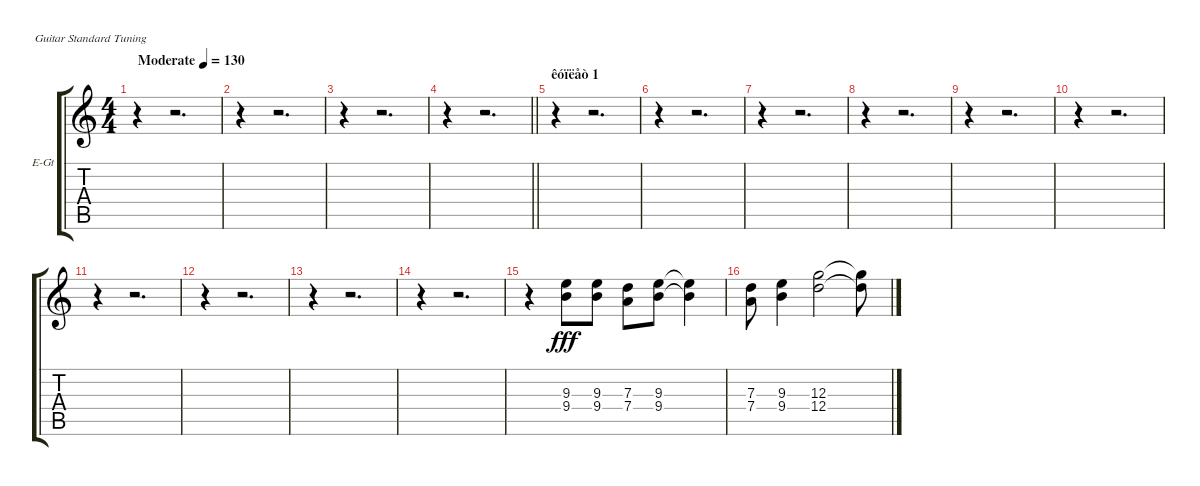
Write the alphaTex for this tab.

\bracketExtendMode groupsimilarinstruments
\firstSystemTrackNameOrientation horizontal
\otherSystemsTrackNameOrientation horizontal
\track ("Äîðîæêà 2" "E-Gt") {instrument overdrivenguitar}
\staff {score tabs}
\tuning (E4 B3 G3 D3 A2 E2)
\ts (4 4)
\beaming (8 2 2 2 2)
\tempo (130 "Moderate")
\clef g2
\ks c
r.4{dy fff instrument overdrivenguitar} r.2{d} |
r.4 r.2{d} |
r.4 r.2{d} |
\barLineRight lightlight
r.4 r.2{d} |
\section ("" "êóïëåò 1")
r.4 r.2{d} |
r.4 r.2{d} |
r.4 r.2{d} |
r.4 r.2{d} |
r.4 r.2{d} |
r.4 r.2{d} |
r.4 r.2{d} |
r.4 r.2{d} |
r.4 r.2{d} |
r.4 r.2{d} |
r.4 (9.3 9.4).8 (9.3 9.4).8 (7.3 7.4).8 (9.3 9.4).8 (9.3{t} 9.4{t}).4 |
(7.3 7.4).8 (9.3 9.4).4 (12.3 12.4).2 (12.3{t} 12.4{t}).8
